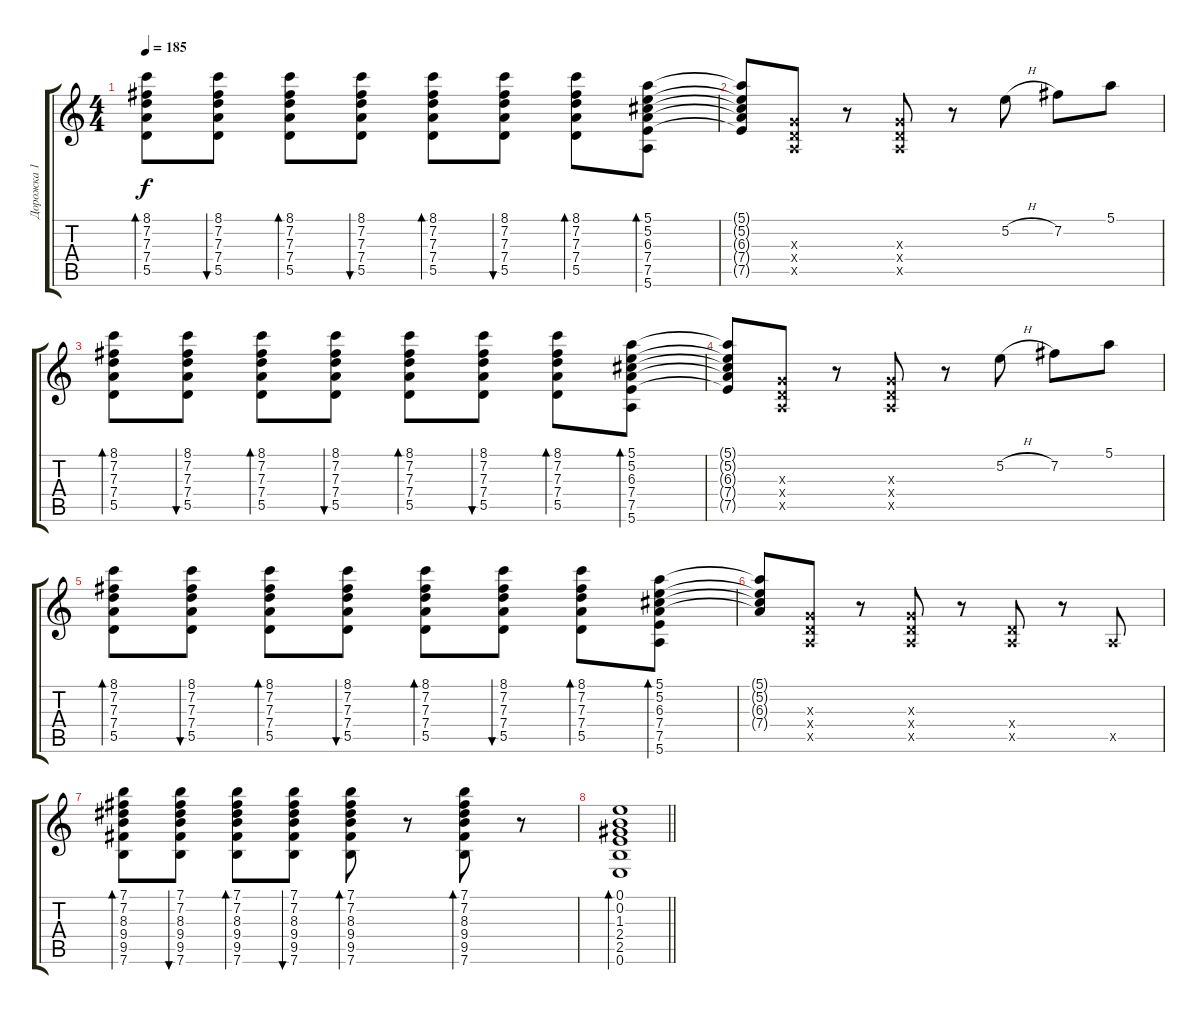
\track ("Дорожка 1" "Дорожка 1") {instrument acousticguitarsteel}
\staff {score tabs}
\tuning (E4 B3 G3 D3 A2 E2) {hide}
\ts (4 4)
\tempo 185
\clef g2
\ks c
(8.1 7.2 7.3 7.4 5.5).8{bd 60 dy f} (8.1 7.2 7.3 7.4 5.5).8{bu 60} (8.1 7.2 7.3 7.4 5.5).8{bd 60} (8.1 7.2 7.3 7.4 5.5).8{bu 60} (8.1 7.2 7.3 7.4 5.5).8{bd 60} (8.1 7.2 7.3 7.4 5.5).8{bu 60} (8.1 7.2 7.3 7.4 5.5).8{bd 60} (5.1 5.2 6.3 7.4 7.5 5.6).8{bd 60} |
(5.1{t} 5.2{t} 6.3{t} 7.4{t} 7.5{t}).8 (0.3{x} 0.4{x} 0.5{x}).8 r.8 (0.3{x} 0.4{x} 0.5{x}).8 r.8 5.2{h}.8 7.2.8 5.1.8 |
(8.1 7.2 7.3 7.4 5.5).8{bd 60} (8.1 7.2 7.3 7.4 5.5).8{bu 60} (8.1 7.2 7.3 7.4 5.5).8{bd 60} (8.1 7.2 7.3 7.4 5.5).8{bu 60} (8.1 7.2 7.3 7.4 5.5).8{bd 60} (8.1 7.2 7.3 7.4 5.5).8{bu 60} (8.1 7.2 7.3 7.4 5.5).8{bd 60} (5.1 5.2 6.3 7.4 7.5 5.6).8{bd 60} |
(5.1{t} 5.2{t} 6.3{t} 7.4{t} 7.5{t}).8 (0.3{x} 0.4{x} 0.5{x}).8 r.8 (0.3{x} 0.4{x} 0.5{x}).8 r.8 5.2{h}.8 7.2.8 5.1.8 |
(8.1 7.2 7.3 7.4 5.5).8{bd 60} (8.1 7.2 7.3 7.4 5.5).8{bu 60} (8.1 7.2 7.3 7.4 5.5).8{bd 60} (8.1 7.2 7.3 7.4 5.5).8{bu 60} (8.1 7.2 7.3 7.4 5.5).8{bd 60} (8.1 7.2 7.3 7.4 5.5).8{bu 60} (8.1 7.2 7.3 7.4 5.5).8{bd 60} (5.1 5.2 6.3 7.4 7.5 5.6).8{bd 60} |
(5.1{t} 5.2{t} 6.3{t} 7.4{t}).8 (0.3{x} 0.4{x} 0.5{x}).8 r.8 (0.3{x} 0.4{x} 0.5{x}).8 r.8 (0.4{x} 0.5{x}).8 r.8 0.5{x}.8 |
(7.1 7.2 8.3 9.4 9.5 7.6).8{bd 60} (7.1 7.2 8.3 9.4 9.5 7.6).8{bu 60} (7.1 7.2 8.3 9.4 9.5 7.6).8{bd 60} (7.1 7.2 8.3 9.4 9.5 7.6).8{bu 60} (7.1 7.2 8.3 9.4 9.5 7.6).8{bd 60} r.8 (7.1 7.2 8.3 9.4 9.5 7.6).8{bd 60} r.8 |
\barLineRight lightlight
(0.1 0.2 1.3 2.4 2.5 0.6).1{bd 60}
